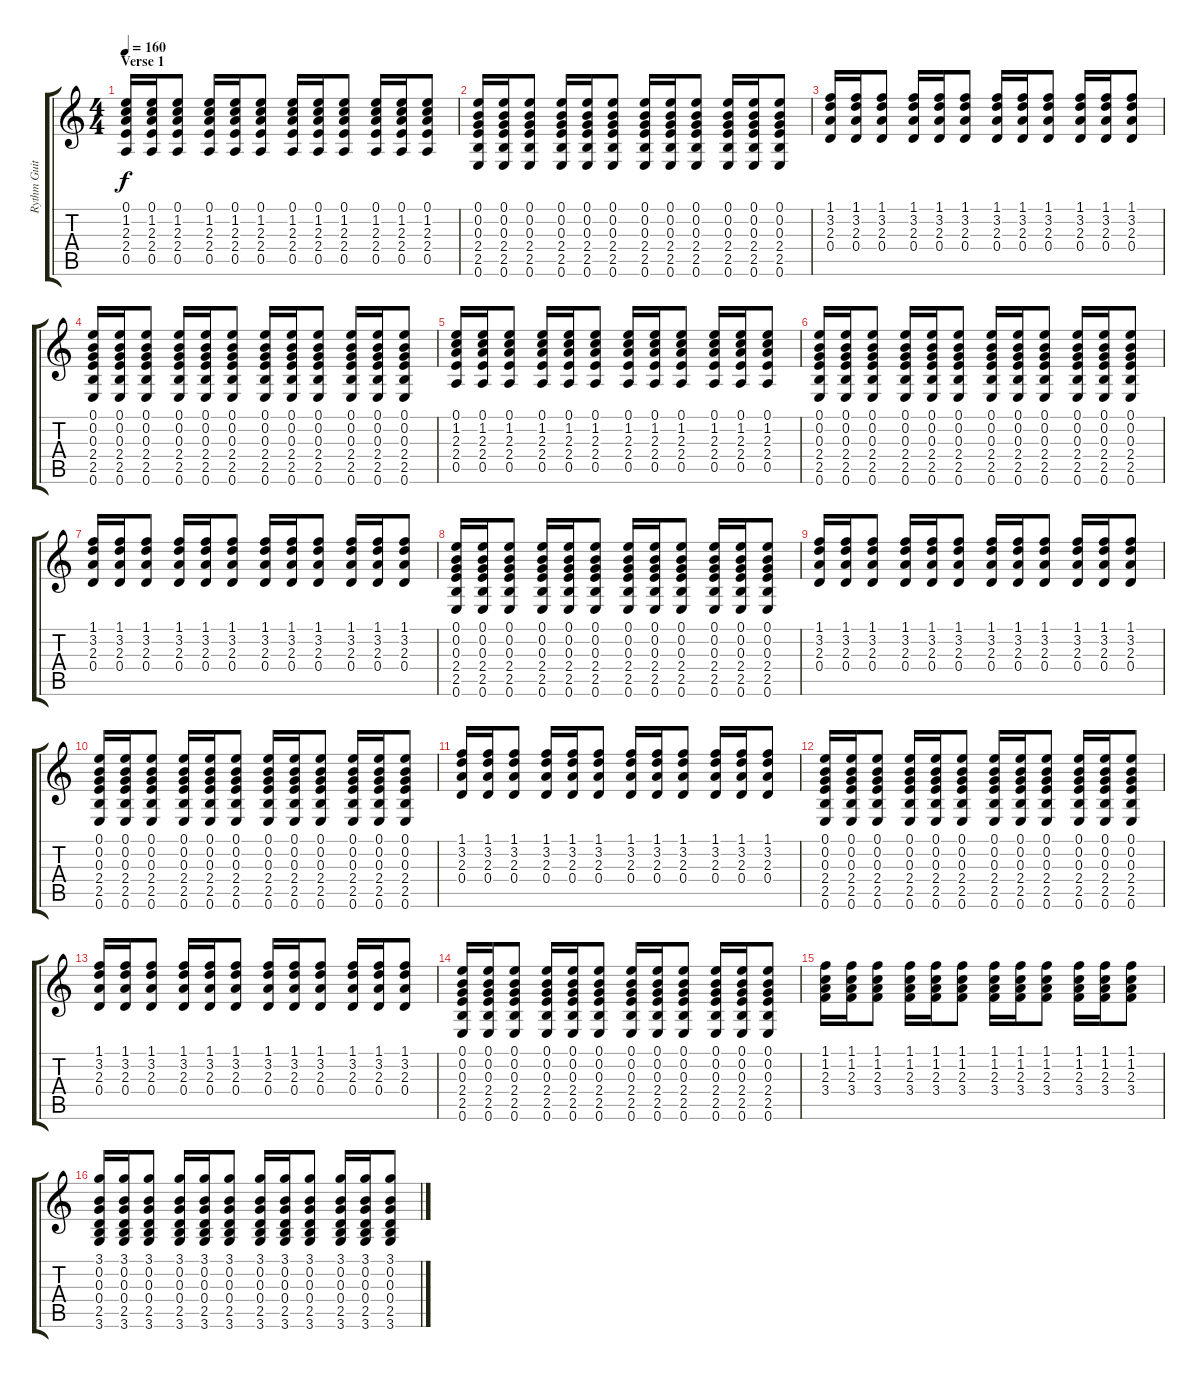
\track ("Rythm Guitar" "Rythm Guit") {instrument acousticguitarsteel}
\staff {score tabs}
\tuning (E4 B3 G3 D3 A2 E2) {hide}
\ts (4 4)
\section ("" "Verse 1")
\tempo 160
\clef g2
\ks c
(0.1 1.2 2.3 2.4 0.5).16{dy f} (0.1 1.2 2.3 2.4 0.5).16 (0.1 1.2 2.3 2.4 0.5).8 (0.1 1.2 2.3 2.4 0.5).16 (0.1 1.2 2.3 2.4 0.5).16 (0.1 1.2 2.3 2.4 0.5).8 (0.1 1.2 2.3 2.4 0.5).16 (0.1 1.2 2.3 2.4 0.5).16 (0.1 1.2 2.3 2.4 0.5).8 (0.1 1.2 2.3 2.4 0.5).16 (0.1 1.2 2.3 2.4 0.5).16 (0.1 1.2 2.3 2.4 0.5).8 |
(0.1 0.2 0.3 2.4 2.5 0.6).16 (0.1 0.2 0.3 2.4 2.5 0.6).16 (0.1 0.2 0.3 2.4 2.5 0.6).8 (0.1 0.2 0.3 2.4 2.5 0.6).16 (0.1 0.2 0.3 2.4 2.5 0.6).16 (0.1 0.2 0.3 2.4 2.5 0.6).8 (0.1 0.2 0.3 2.4 2.5 0.6).16 (0.1 0.2 0.3 2.4 2.5 0.6).16 (0.1 0.2 0.3 2.4 2.5 0.6).8 (0.1 0.2 0.3 2.4 2.5 0.6).16 (0.1 0.2 0.3 2.4 2.5 0.6).16 (0.1 0.2 0.3 2.4 2.5 0.6).8 |
(1.1 3.2 2.3 0.4).16 (1.1 3.2 2.3 0.4).16 (1.1 3.2 2.3 0.4).8 (1.1 3.2 2.3 0.4).16 (1.1 3.2 2.3 0.4).16 (1.1 3.2 2.3 0.4).8 (1.1 3.2 2.3 0.4).16 (1.1 3.2 2.3 0.4).16 (1.1 3.2 2.3 0.4).8 (1.1 3.2 2.3 0.4).16 (1.1 3.2 2.3 0.4).16 (1.1 3.2 2.3 0.4).8 |
(0.1 0.2 0.3 2.4 2.5 0.6).16 (0.1 0.2 0.3 2.4 2.5 0.6).16 (0.1 0.2 0.3 2.4 2.5 0.6).8 (0.1 0.2 0.3 2.4 2.5 0.6).16 (0.1 0.2 0.3 2.4 2.5 0.6).16 (0.1 0.2 0.3 2.4 2.5 0.6).8 (0.1 0.2 0.3 2.4 2.5 0.6).16 (0.1 0.2 0.3 2.4 2.5 0.6).16 (0.1 0.2 0.3 2.4 2.5 0.6).8 (0.1 0.2 0.3 2.4 2.5 0.6).16 (0.1 0.2 0.3 2.4 2.5 0.6).16 (0.1 0.2 0.3 2.4 2.5 0.6).8 |
(0.1 1.2 2.3 2.4 0.5).16 (0.1 1.2 2.3 2.4 0.5).16 (0.1 1.2 2.3 2.4 0.5).8 (0.1 1.2 2.3 2.4 0.5).16 (0.1 1.2 2.3 2.4 0.5).16 (0.1 1.2 2.3 2.4 0.5).8 (0.1 1.2 2.3 2.4 0.5).16 (0.1 1.2 2.3 2.4 0.5).16 (0.1 1.2 2.3 2.4 0.5).8 (0.1 1.2 2.3 2.4 0.5).16 (0.1 1.2 2.3 2.4 0.5).16 (0.1 1.2 2.3 2.4 0.5).8 |
(0.1 0.2 0.3 2.4 2.5 0.6).16 (0.1 0.2 0.3 2.4 2.5 0.6).16 (0.1 0.2 0.3 2.4 2.5 0.6).8 (0.1 0.2 0.3 2.4 2.5 0.6).16 (0.1 0.2 0.3 2.4 2.5 0.6).16 (0.1 0.2 0.3 2.4 2.5 0.6).8 (0.1 0.2 0.3 2.4 2.5 0.6).16 (0.1 0.2 0.3 2.4 2.5 0.6).16 (0.1 0.2 0.3 2.4 2.5 0.6).8 (0.1 0.2 0.3 2.4 2.5 0.6).16 (0.1 0.2 0.3 2.4 2.5 0.6).16 (0.1 0.2 0.3 2.4 2.5 0.6).8 |
(1.1 3.2 2.3 0.4).16 (1.1 3.2 2.3 0.4).16 (1.1 3.2 2.3 0.4).8 (1.1 3.2 2.3 0.4).16 (1.1 3.2 2.3 0.4).16 (1.1 3.2 2.3 0.4).8 (1.1 3.2 2.3 0.4).16 (1.1 3.2 2.3 0.4).16 (1.1 3.2 2.3 0.4).8 (1.1 3.2 2.3 0.4).16 (1.1 3.2 2.3 0.4).16 (1.1 3.2 2.3 0.4).8 |
(0.1 0.2 0.3 2.4 2.5 0.6).16 (0.1 0.2 0.3 2.4 2.5 0.6).16 (0.1 0.2 0.3 2.4 2.5 0.6).8 (0.1 0.2 0.3 2.4 2.5 0.6).16 (0.1 0.2 0.3 2.4 2.5 0.6).16 (0.1 0.2 0.3 2.4 2.5 0.6).8 (0.1 0.2 0.3 2.4 2.5 0.6).16 (0.1 0.2 0.3 2.4 2.5 0.6).16 (0.1 0.2 0.3 2.4 2.5 0.6).8 (0.1 0.2 0.3 2.4 2.5 0.6).16 (0.1 0.2 0.3 2.4 2.5 0.6).16 (0.1 0.2 0.3 2.4 2.5 0.6).8 |
(1.1 3.2 2.3 0.4).16 (1.1 3.2 2.3 0.4).16 (1.1 3.2 2.3 0.4).8 (1.1 3.2 2.3 0.4).16 (1.1 3.2 2.3 0.4).16 (1.1 3.2 2.3 0.4).8 (1.1 3.2 2.3 0.4).16 (1.1 3.2 2.3 0.4).16 (1.1 3.2 2.3 0.4).8 (1.1 3.2 2.3 0.4).16 (1.1 3.2 2.3 0.4).16 (1.1 3.2 2.3 0.4).8 |
(0.1 0.2 0.3 2.4 2.5 0.6).16 (0.1 0.2 0.3 2.4 2.5 0.6).16 (0.1 0.2 0.3 2.4 2.5 0.6).8 (0.1 0.2 0.3 2.4 2.5 0.6).16 (0.1 0.2 0.3 2.4 2.5 0.6).16 (0.1 0.2 0.3 2.4 2.5 0.6).8 (0.1 0.2 0.3 2.4 2.5 0.6).16 (0.1 0.2 0.3 2.4 2.5 0.6).16 (0.1 0.2 0.3 2.4 2.5 0.6).8 (0.1 0.2 0.3 2.4 2.5 0.6).16 (0.1 0.2 0.3 2.4 2.5 0.6).16 (0.1 0.2 0.3 2.4 2.5 0.6).8 |
(1.1 3.2 2.3 0.4).16 (1.1 3.2 2.3 0.4).16 (1.1 3.2 2.3 0.4).8 (1.1 3.2 2.3 0.4).16 (1.1 3.2 2.3 0.4).16 (1.1 3.2 2.3 0.4).8 (1.1 3.2 2.3 0.4).16 (1.1 3.2 2.3 0.4).16 (1.1 3.2 2.3 0.4).8 (1.1 3.2 2.3 0.4).16 (1.1 3.2 2.3 0.4).16 (1.1 3.2 2.3 0.4).8 |
(0.1 0.2 0.3 2.4 2.5 0.6).16 (0.1 0.2 0.3 2.4 2.5 0.6).16 (0.1 0.2 0.3 2.4 2.5 0.6).8 (0.1 0.2 0.3 2.4 2.5 0.6).16 (0.1 0.2 0.3 2.4 2.5 0.6).16 (0.1 0.2 0.3 2.4 2.5 0.6).8 (0.1 0.2 0.3 2.4 2.5 0.6).16 (0.1 0.2 0.3 2.4 2.5 0.6).16 (0.1 0.2 0.3 2.4 2.5 0.6).8 (0.1 0.2 0.3 2.4 2.5 0.6).16 (0.1 0.2 0.3 2.4 2.5 0.6).16 (0.1 0.2 0.3 2.4 2.5 0.6).8 |
(1.1 3.2 2.3 0.4).16 (1.1 3.2 2.3 0.4).16 (1.1 3.2 2.3 0.4).8 (1.1 3.2 2.3 0.4).16 (1.1 3.2 2.3 0.4).16 (1.1 3.2 2.3 0.4).8 (1.1 3.2 2.3 0.4).16 (1.1 3.2 2.3 0.4).16 (1.1 3.2 2.3 0.4).8 (1.1 3.2 2.3 0.4).16 (1.1 3.2 2.3 0.4).16 (1.1 3.2 2.3 0.4).8 |
(0.1 0.2 0.3 2.4 2.5 0.6).16 (0.1 0.2 0.3 2.4 2.5 0.6).16 (0.1 0.2 0.3 2.4 2.5 0.6).8 (0.1 0.2 0.3 2.4 2.5 0.6).16 (0.1 0.2 0.3 2.4 2.5 0.6).16 (0.1 0.2 0.3 2.4 2.5 0.6).8 (0.1 0.2 0.3 2.4 2.5 0.6).16 (0.1 0.2 0.3 2.4 2.5 0.6).16 (0.1 0.2 0.3 2.4 2.5 0.6).8 (0.1 0.2 0.3 2.4 2.5 0.6).16 (0.1 0.2 0.3 2.4 2.5 0.6).16 (0.1 0.2 0.3 2.4 2.5 0.6).8 |
(1.1 1.2 2.3 3.4).16 (1.1 1.2 2.3 3.4).16 (1.1 1.2 2.3 3.4).8 (1.1 1.2 2.3 3.4).16 (1.1 1.2 2.3 3.4).16 (1.1 1.2 2.3 3.4).8 (1.1 1.2 2.3 3.4).16 (1.1 1.2 2.3 3.4).16 (1.1 1.2 2.3 3.4).8 (1.1 1.2 2.3 3.4).16 (1.1 1.2 2.3 3.4).16 (1.1 1.2 2.3 3.4).8 |
(3.1 0.2 0.3 0.4 2.5 3.6).16 (3.1 0.2 0.3 0.4 2.5 3.6).16 (3.1 0.2 0.3 0.4 2.5 3.6).8 (3.1 0.2 0.3 0.4 2.5 3.6).16 (3.1 0.2 0.3 0.4 2.5 3.6).16 (3.1 0.2 0.3 0.4 2.5 3.6).8 (3.1 0.2 0.3 0.4 2.5 3.6).16 (3.1 0.2 0.3 0.4 2.5 3.6).16 (3.1 0.2 0.3 0.4 2.5 3.6).8 (3.1 0.2 0.3 0.4 2.5 3.6).16 (3.1 0.2 0.3 0.4 2.5 3.6).16 (3.1 0.2 0.3 0.4 2.5 3.6).8
